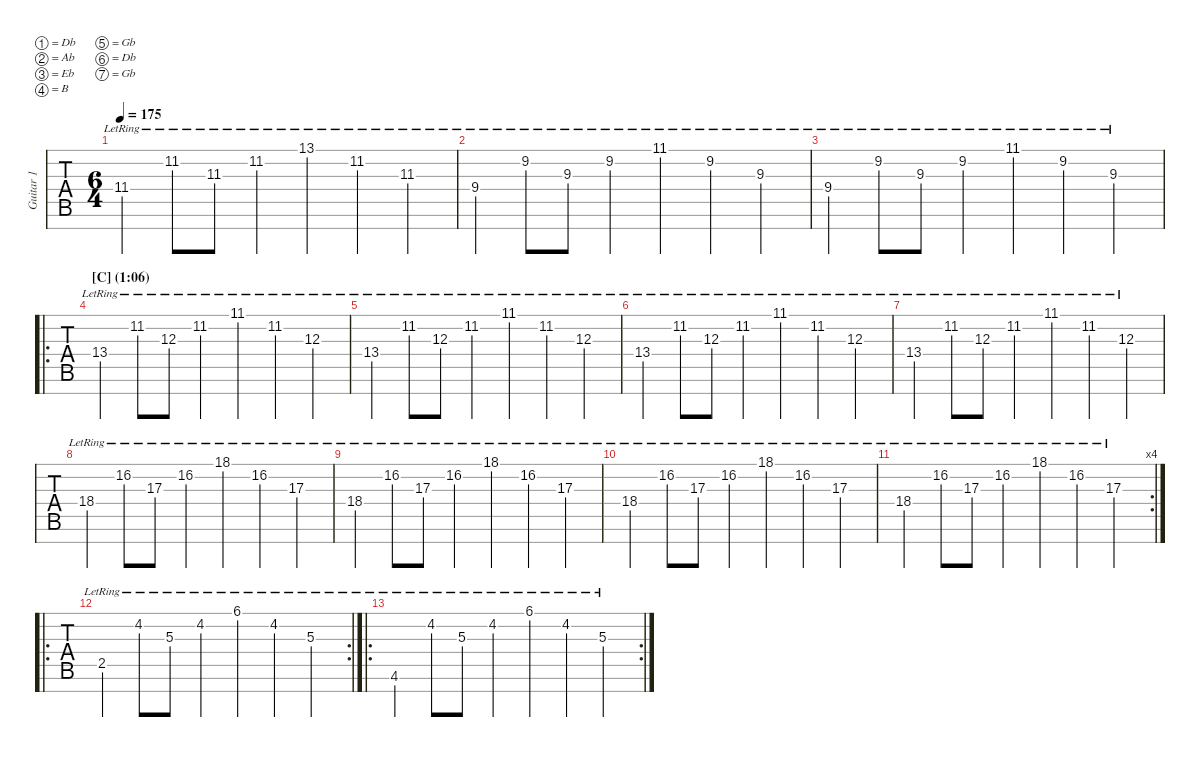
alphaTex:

\defaultSystemsLayout 4
\hideDynamics
\bracketExtendMode nobrackets
\multiTrackTrackNamePolicy allsystems
\firstSystemTrackNameMode fullname
\otherSystemsTrackNameMode fullname
\otherSystemsTrackNameOrientation horizontal
\track ("Guitar 1" "Gtr. 1") {defaultSystemsLayout 4 instrument overdrivenguitar}
\staff {tabs}
\tuning (Db4 Ab3 Eb3 B2 Gb2 Db2 Gb1)
\ts (6 4)
\tempo 175
\clef g2
\scale
1.00308
\ks c
11.4{lr acc #}.4{dy mf} 11.2{lr}.8 11.3{lr}.8 11.2{lr}.4 13.1{lr}.4 11.2{lr}.4 11.3{lr}.4 |
\scale
1.00038 9.4{lr acc #}.4 9.2{lr}.8 9.3{lr}.8 9.2{lr}.4 11.1{lr}.4 9.2{lr}.4 9.3{lr}.4 |
\scale
0.996973 9.4{lr acc #}.4 9.2{lr}.8 9.3{lr}.8 9.2{lr}.4 11.1{lr}.4 9.2{lr}.4 9.3{lr}.4 |
\ro
\section ("" "[C] (1:06)")
\scale
0.998587 13.4{lr}.4 11.2{lr}.8 12.3{lr acc #}.8 11.2{lr}.4 11.1{lr}.4 11.2{lr}.4 12.3{lr acc #}.4 |
\scale
1.00316 13.4{lr}.4 11.2{lr}.8 12.3{lr acc #}.8 11.2{lr}.4 11.1{lr}.4 11.2{lr}.4 12.3{lr acc #}.4 |
\scale
1.00047 13.4{lr}.4 11.2{lr}.8 12.3{lr acc #}.8 11.2{lr}.4 11.1{lr}.4 11.2{lr}.4 12.3{lr acc #}.4 |
\scale
0.997779 13.4{lr}.4 11.2{lr}.8 12.3{lr acc #}.8 11.2{lr}.4 11.1{lr}.4 11.2{lr}.4 12.3{lr acc #}.4 |
\scale
1.00018 18.4{lr}.4 16.2{lr}.8 17.3{lr acc #}.8 16.2{lr}.4 18.1{lr}.4 16.2{lr}.4 17.3{lr acc #}.4 |
\scale
1.00265 18.4{lr}.4 16.2{lr}.8 17.3{lr acc #}.8 16.2{lr}.4 18.1{lr}.4 16.2{lr}.4 17.3{lr acc #}.4 |
\scale
0.999957 18.4{lr}.4 16.2{lr}.8 17.3{lr acc #}.8 16.2{lr}.4 18.1{lr}.4 16.2{lr}.4 17.3{lr acc #}.4 |
\rc 4
\scale
0.997217 18.4{lr}.4 16.2{lr}.8 17.3{lr acc #}.8 16.2{lr}.4 18.1{lr}.4 16.2{lr}.4 17.3{lr acc #}.4 |
\ro
\rc 2
\scale
0.99996 2.5{lr acc #}.4 4.2{lr}.8 5.3{lr acc #}.8 4.2{lr}.4 6.1{lr}.4 4.2{lr}.4 5.3{lr acc #}.4 |
\ro
\rc 2
\scale
1.00004 4.6{lr}.4 4.2{lr}.8 5.3{lr acc #}.8 4.2{lr}.4 6.1{lr}.4 4.2{lr}.4 5.3{lr acc #}.4
